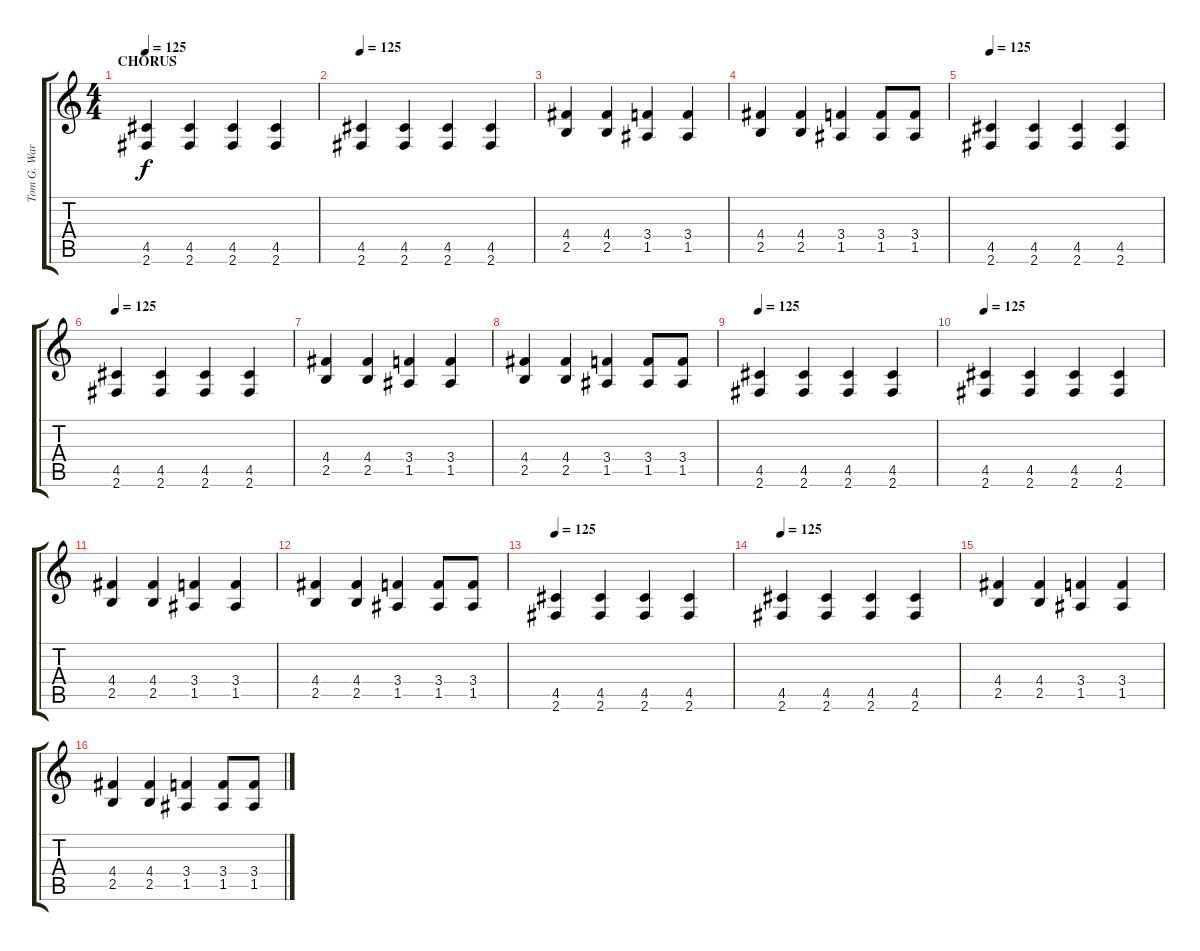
\track ("Tom G. Warrior" "Tom G. War") {instrument overdrivenguitar}
\staff {score tabs}
\tuning (E4 B3 G3 D3 A2 E2) {hide}
\ts (4 4)
\section ("" "CHORUS")
\tempo 125
\clef g2
\ks c
(4.5 2.6).4{dy f} (4.5 2.6).4 (4.5 2.6).4 (4.5 2.6).4 |
\tempo 125
(4.5 2.6).4 (4.5 2.6).4 (4.5 2.6).4 (4.5 2.6).4 |
(4.4 2.5).4 (4.4 2.5).4 (3.4 1.5).4 (3.4 1.5).4 |
(4.4 2.5).4 (4.4 2.5).4 (3.4 1.5).4 (3.4 1.5).8 (3.4 1.5).8 |
\tempo 125
(4.5 2.6).4 (4.5 2.6).4 (4.5 2.6).4 (4.5 2.6).4 |
\tempo 125
(4.5 2.6).4 (4.5 2.6).4 (4.5 2.6).4 (4.5 2.6).4 |
(4.4 2.5).4 (4.4 2.5).4 (3.4 1.5).4 (3.4 1.5).4 |
(4.4 2.5).4 (4.4 2.5).4 (3.4 1.5).4 (3.4 1.5).8 (3.4 1.5).8 |
\tempo 125
(4.5 2.6).4 (4.5 2.6).4 (4.5 2.6).4 (4.5 2.6).4 |
\tempo 125
(4.5 2.6).4 (4.5 2.6).4 (4.5 2.6).4 (4.5 2.6).4 |
(4.4 2.5).4 (4.4 2.5).4 (3.4 1.5).4 (3.4 1.5).4 |
(4.4 2.5).4 (4.4 2.5).4 (3.4 1.5).4 (3.4 1.5).8 (3.4 1.5).8 |
\tempo 125
(4.5 2.6).4 (4.5 2.6).4 (4.5 2.6).4 (4.5 2.6).4 |
\tempo 125
(4.5 2.6).4 (4.5 2.6).4 (4.5 2.6).4 (4.5 2.6).4 |
(4.4 2.5).4 (4.4 2.5).4 (3.4 1.5).4 (3.4 1.5).4 |
(4.4 2.5).4 (4.4 2.5).4 (3.4 1.5).4 (3.4 1.5).8 (3.4 1.5).8
